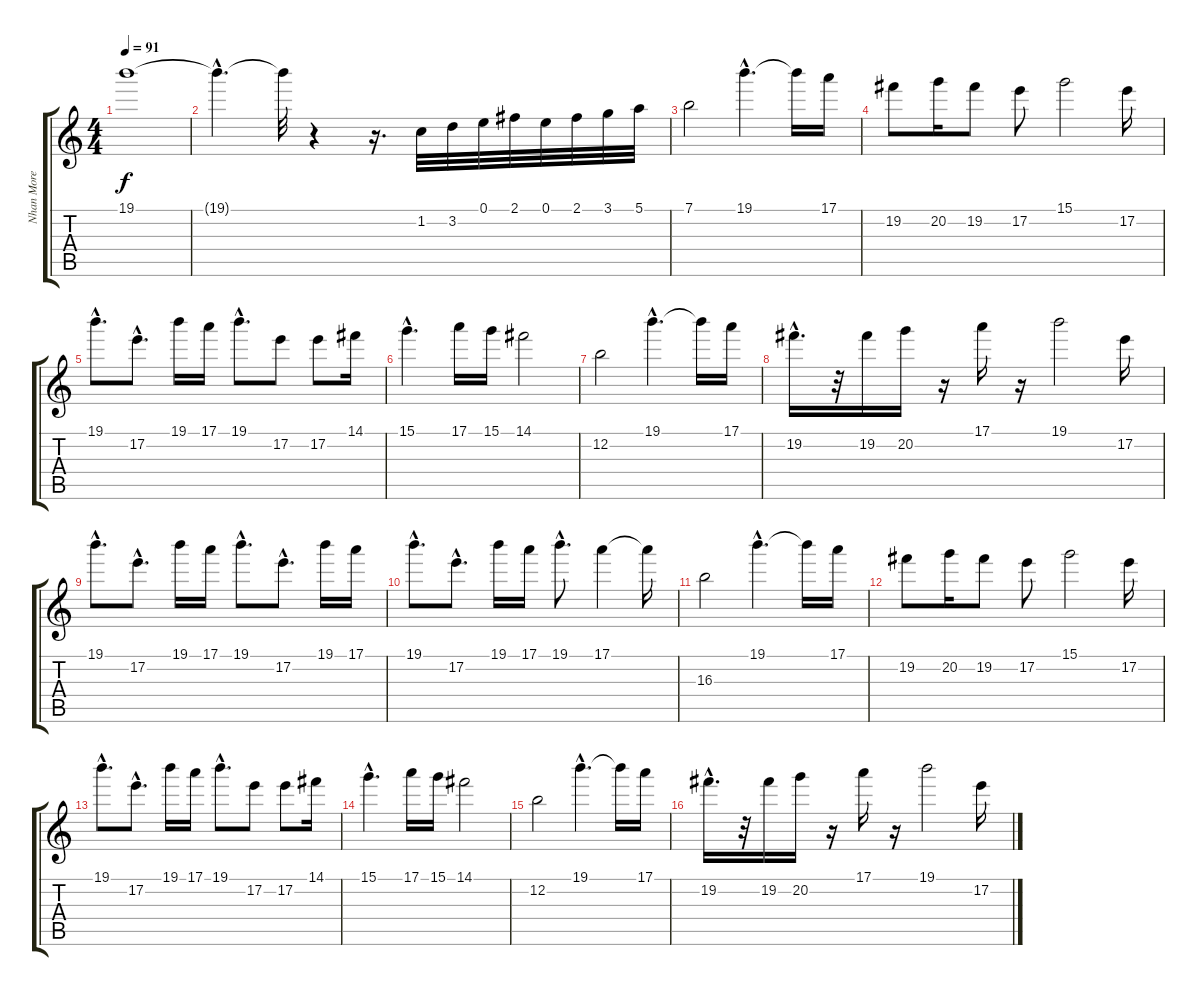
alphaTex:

\track ("Nhan More" "Nhan More") {instrument overdrivenguitar}
\staff {score tabs}
\tuning (E4 B3 G3 D3 A2 E2) {hide}
\ts (4 4)
\tempo 91
\clef g2
\ks c
19.1{t}.1{dy f} |
19.1{hac t}.4{d} 19.1{t}.32 r.4 r.16{d} 1.2.32 3.2.32 0.1.32 2.1.32 0.1.32 2.1.32 3.1.32 5.1.32 |
7.1.2 19.1{hac}.4{d} 19.1{t}.16 17.1.16 |
19.2.8 20.2.16 19.2.8 17.2.8 15.1.2 17.2.16 |
19.1{hac}.8{d} 17.2{hac}.8{d} 19.1.16 17.1.16 19.1{hac}.8{d} 17.2.8 17.2.8 14.1.16 |
15.1{hac}.4{d} 17.1.16 15.1.16 14.1.2 |
12.2.2 19.1{hac}.4{d} 19.1{t}.16 17.1.16 |
19.2{hac}.16{d} r.32 19.2.16 20.2.16 r.16 17.1.16 r.16 19.1.2 17.2.16 |
19.1{hac}.8{d} 17.2{hac}.8{d} 19.1.16 17.1.16 19.1{hac}.8{d} 17.2{hac}.8{d} 19.1.16 17.1.16 |
19.1{hac}.8{d} 17.2{hac}.8{d} 19.1.16 17.1.16 19.1{hac}.8{d} 17.1.4 17.1{t}.16 |
16.3.2 19.1{hac}.4{d} 19.1{t}.16 17.1.16 |
19.2.8 20.2.16 19.2.8 17.2.8 15.1.2 17.2.16 |
19.1{hac}.8{d} 17.2{hac}.8{d} 19.1.16 17.1.16 19.1{hac}.8{d} 17.2.8 17.2.8 14.1.16 |
15.1{hac}.4{d} 17.1.16 15.1.16 14.1.2 |
12.2.2 19.1{hac}.4{d} 19.1{t}.16 17.1.16 |
19.2{hac}.16{d} r.32 19.2.16 20.2.16 r.16 17.1.16 r.16 19.1.2 17.2.16
